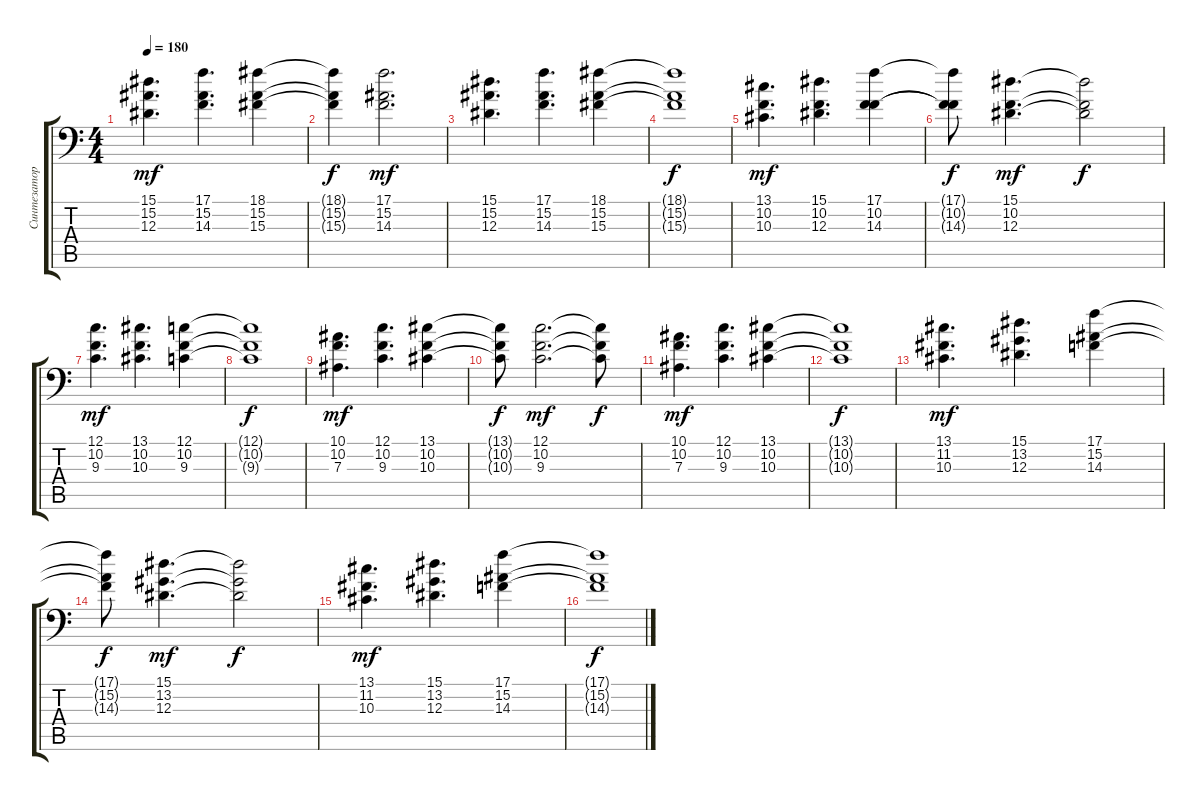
\track ("Синтезатор 2" "Синтезатор") {instrument stringensemble1}
\staff {score tabs}
\tuning (C4 G3 Eb3 Bb2 F2 Bb1) {hide}
\ts (4 4)
\tempo 180
\clef f4
\ks c
(15.1 15.2 12.3).4{d dy mf} (17.1 15.2 14.3).4{d} (18.1 15.2 15.3).4 |
(18.1{t} 15.2{t} 15.3{t}).4{dy f} (17.1 15.2 14.3).2{d dy mf} |
(15.1 15.2 12.3).4{d} (17.1 15.2 14.3).4{d} (18.1 15.2 15.3).4 |
(18.1{t} 15.2{t} 15.3{t}).1{dy f} |
(13.1 10.2 10.3).4{d dy mf} (15.1 10.2 12.3).4{d} (17.1 10.2 14.3).4 |
(17.1{t} 10.2{t} 14.3{t}).8{dy f} (15.1 10.2 12.3).4{d dy mf} (15.1{t} 10.2{t} 12.3{t}).2{dy f} |
(12.1 10.2 9.3).4{d dy mf} (13.1 10.2 10.3).4{d} (12.1 10.2 9.3).4 |
(12.1{t} 10.2{t} 9.3{t}).1{dy f} |
(10.1 10.2 7.3).4{d dy mf} (12.1 10.2 9.3).4{d} (13.1 10.2 10.3).4 |
(13.1{t} 10.2{t} 10.3{t}).8{dy f} (12.1 10.2 9.3).2{d dy mf} (12.1{t} 10.2{t} 9.3{t}).8{dy f} |
(10.1 10.2 7.3).4{d dy mf} (12.1 10.2 9.3).4{d} (13.1 10.2 10.3).4 |
(13.1{t} 10.2{t} 10.3{t}).1{dy f} |
(13.1 11.2 10.3).4{d dy mf} (15.1 13.2 12.3).4{d} (17.1 15.2 14.3).4 |
(17.1{t} 15.2{t} 14.3{t}).8{dy f} (15.1 13.2 12.3).4{d dy mf} (15.1{t} 13.2{t} 12.3{t}).2{dy f} |
(13.1 11.2 10.3).4{d dy mf} (15.1 13.2 12.3).4{d} (17.1 15.2 14.3).4 |
(17.1{t} 15.2{t} 14.3{t}).1{dy f}
